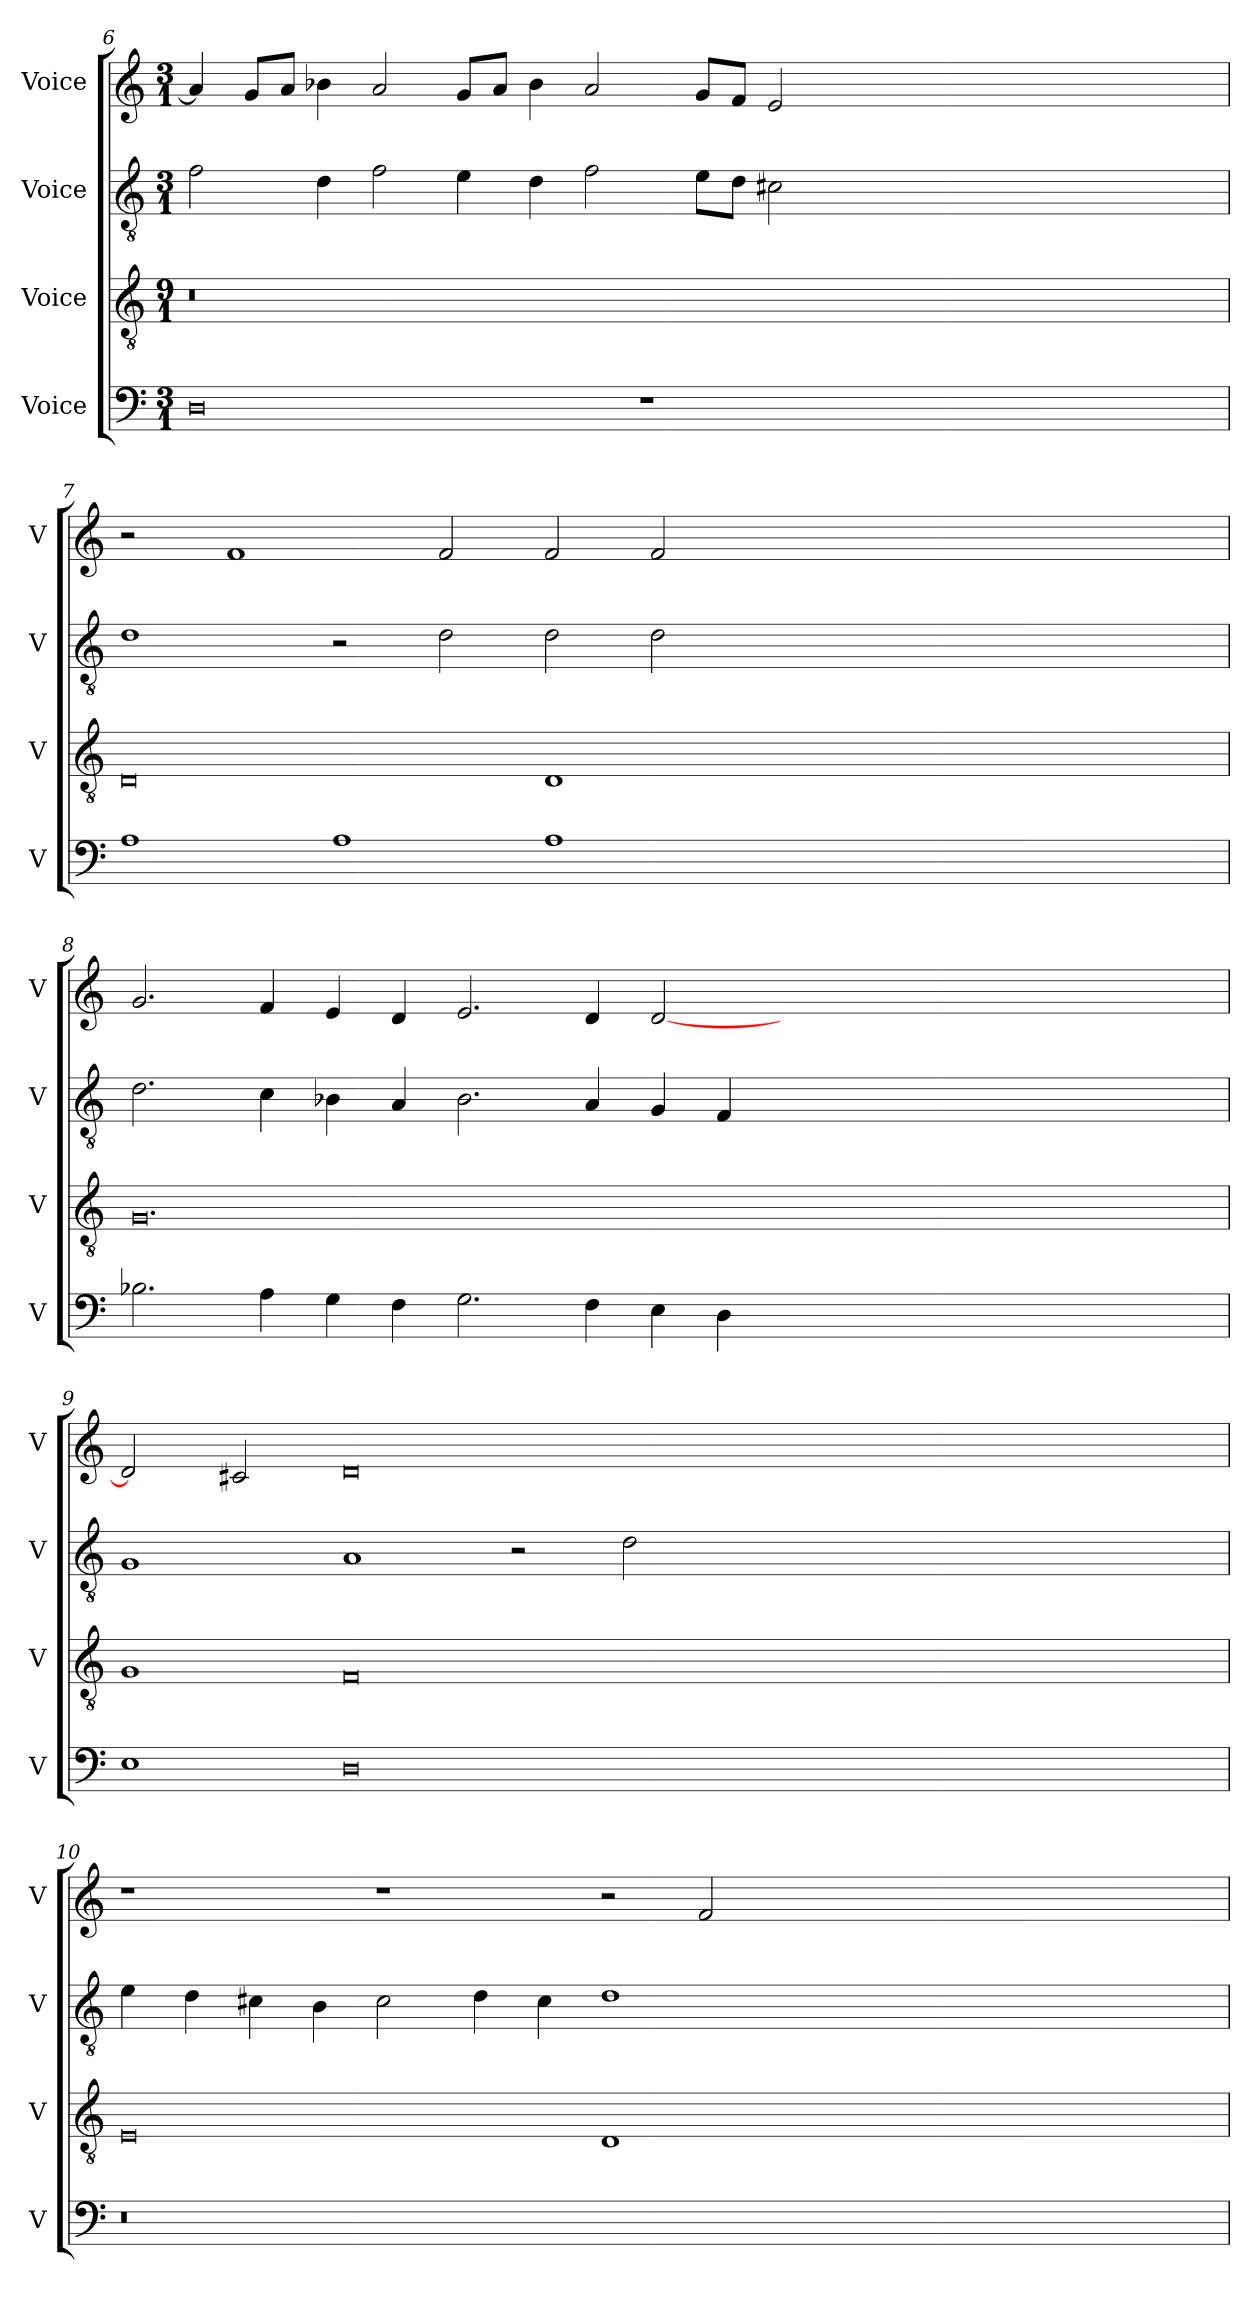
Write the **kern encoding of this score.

**kern	**kern	**kern	**kern
*part4	*part3	*part2	*part1
*staff4	*staff3	*staff2	*staff1
*I"Voice	*I"Voice	*I"Voice	*I"Voice
*I'V	*I'V	*I'V	*I'V
!!LO:LB:g=z
*clefF4	*clefGv2	*clefGv2	*clefG2
*k[]	*k[]	*k[]	*k[]
*M3/1	*M9/1	*M3/1	*M3/1
=6	=6	=6	=6
0D	0.r	2f\	4a/]
.	.	.	8g/L
.	.	.	8a/J
.	.	4d\	4b-X\
.	.	2f\	2a/
.	.	4e\	8g/L
.	.	.	8a/J
.	.	4d\	4b-\
.	.	2f\	2a/
1r	.	.	.
.	.	8e\L	8g/L
.	.	8d\J	8f/J
.	.	2c#X\	2e/
00.ryy	00.ryy	00.ryy	00.ryy
!!LO:LB:g=z
=7	=7	=7	=7
1A	0D	1d	2r
.	.	.	1f
1A	.	2r	.
.	.	2d\	2f/
1A	1D	2d\	2f/
.	.	2d\	2f/
00.ryy	00.ryy	00.ryy	00.ryy
!!LO:LB:g=z
=8	=8	=8	=8
2.B-X\	0.G	2.d\	2.g/
4A\	.	4c\	4f/
4G\	.	4B-X\	4e/
4F\	.	4A/	4d/
2.G\	.	2.B-\	2.e/
4F\	.	4A/	4d/
4E\	.	4G/	[2d/
4D\	.	4F/	.
00.ryy	00.ryy	00.ryy	00.ryy
!!LO:PB:g=z
=9	=9	=9	=9
1E	1G	1G	2d/]
.	.	.	2c#X/
0D	0F	1A	0d
.	.	2r	.
.	.	2d\	.
00.ryy	00.ryy	00.ryy	00.ryy
!!LO:LB:g=z
=10	=10	=10	=10
0.r	0E	4e\	1r
.	.	4d\	.
.	.	4c#X\	.
.	.	4B\	.
.	.	2c#\	1r
.	.	4d\	.
.	.	4c#\	.
.	1D	1d	2r
.	.	.	2f/
00.ryy	00.ryy	00.ryy	00.ryy
=	=	=	=
*-	*-	*-	*-
